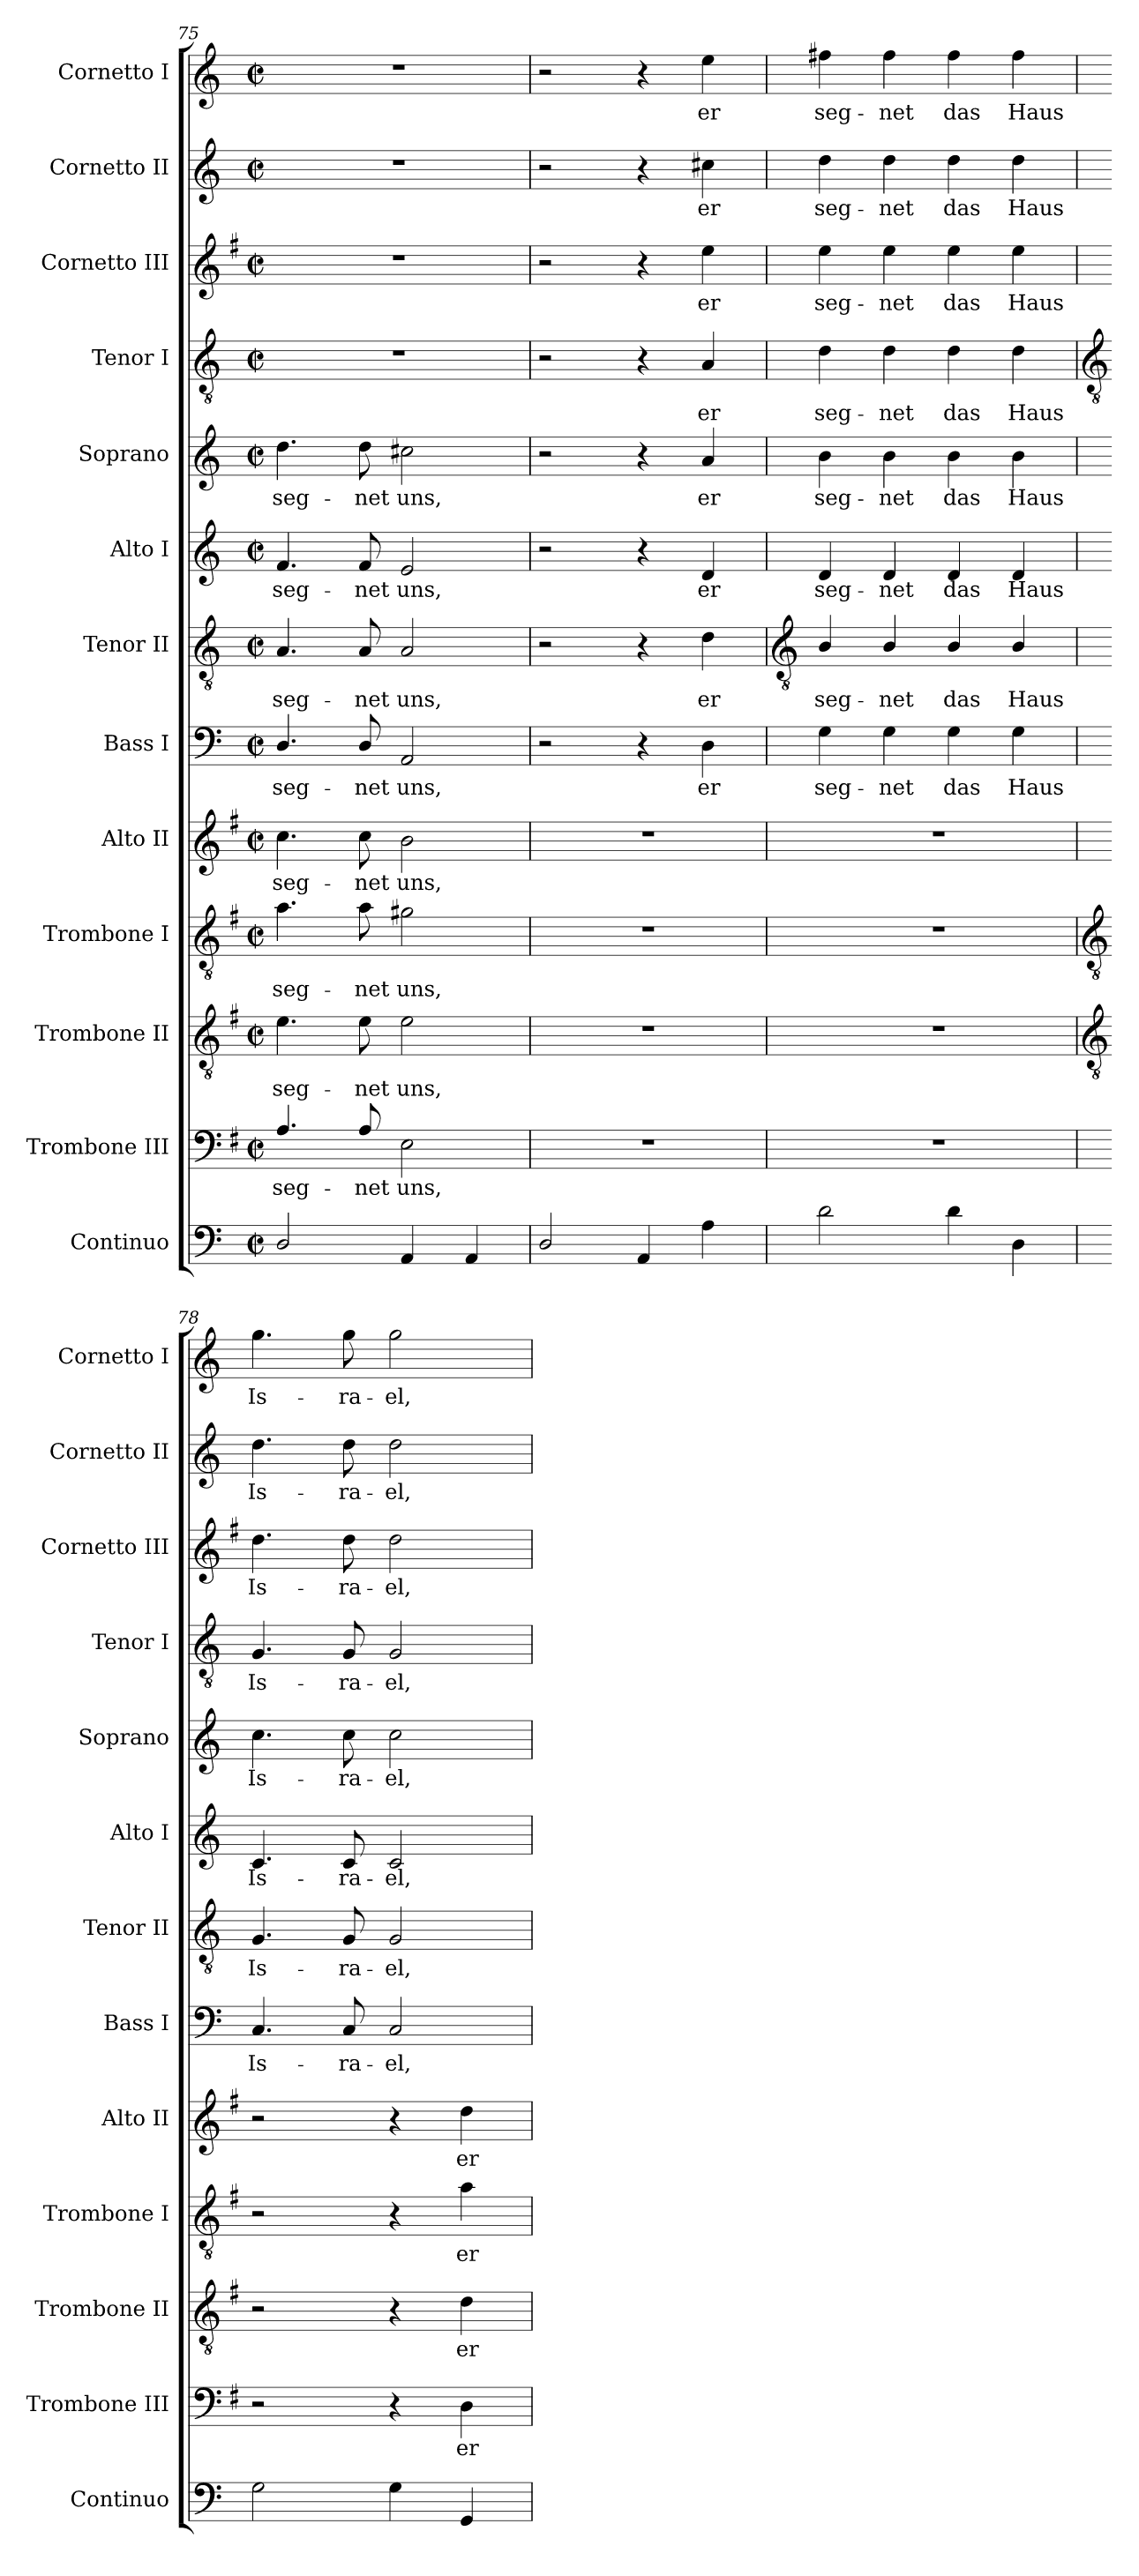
**kern	**kern	**text	**kern	**text	**kern	**text	**kern	**text	**kern	**text	**kern	**text	**kern	**text	**kern	**text	**kern	**text	**kern	**text	**kern	**text	**kern	**text
*part13	*part12	*part12	*part11	*part11	*part10	*part10	*part9	*part9	*part8	*part8	*part7	*part7	*part6	*part6	*part5	*part5	*part4	*part4	*part3	*part3	*part2	*part2	*part1	*part1
*staff13	*staff12	*staff12	*staff11	*staff11	*staff10	*staff10	*staff9	*staff9	*staff8	*staff8	*staff7	*staff7	*staff6	*staff6	*staff5	*staff5	*staff4	*staff4	*staff3	*staff3	*staff2	*staff2	*staff1	*staff1
*I"Continuo	*I"Trombone III	*	*I"Trombone II	*	*I"Trombone I	*	*I"Alto II	*	*I"Bass I	*	*I"Tenor II	*	*I"Alto I	*	*I"Soprano	*	*I"Tenor I	*	*I"Cornetto III	*	*I"Cornetto II	*	*I"Cornetto I	*
*I'Continuo	*I'Trombone III	*	*I'Trombone II	*	*I'Trombone I	*	*I'Alto II	*	*I'Bass I	*	*I'Tenor II	*	*I'Alto I	*	*I'Soprano	*	*I'Tenor I	*	*I'Cornetto III	*	*I'Cornetto II	*	*I'Cornetto I	*
*clefF4	*clefF4	*	*clefGv2	*	*clefGv2	*	*clefG2	*	*clefF4	*	*clefGv2	*	*clefG2	*	*clefG2	*	*clefGv2	*	*clefG2	*	*clefG2	*	*clefG2	*
*	*ITrd4c7	*	*ITrd4c7	*	*ITrd4c7	*	*ITrd4c7	*	*	*	*	*	*	*	*	*	*	*	*ITrd4c7	*	*	*	*	*
*k[]	*k[]	*	*k[]	*	*k[]	*	*k[]	*	*k[]	*	*k[]	*	*k[]	*	*k[]	*	*k[]	*	*k[]	*	*k[]	*	*k[]	*
*C:	*C:	*	*C:	*	*C:	*	*C:	*	*C:	*	*C:	*	*C:	*	*C:	*	*C:	*	*C:	*	*C:	*	*C:	*
*M2/2	*M2/2	*	*M2/2	*	*M2/2	*	*M2/2	*	*M2/2	*	*M2/2	*	*M2/2	*	*M2/2	*	*M2/2	*	*M2/2	*	*M2/2	*	*M2/2	*
*met(c|)	*met(c|)	*	*met(c|)	*	*met(c|)	*	*met(c|)	*	*met(c|)	*	*met(c|)	*	*met(c|)	*	*met(c|)	*	*met(c|)	*	*met(c|)	*	*met(c|)	*	*met(c|)	*
=75	=75	=75	=75	=75	=75	=75	=75	=75	=75	=75	=75	=75	=75	=75	=75	=75	=75	=75	=75	=75	=75	=75	=75	=75
!	!	!LO:LY:b	!	!LO:LY:b	!	!LO:LY:b	!	!LO:LY:b	!	!LO:LY:b	!	!LO:LY:b	!	!LO:LY:b	!	!LO:LY:b	!	!	!	!	!	!	!	!
2D/	4.D/	seg-	4.A	seg-	4.d	seg-	4.f	seg-	4.D/	seg-	4.A	seg-	4.f	seg-	4.dd	seg-	1r	.	1r	.	1r	.	1r	.
!	!	!LO:LY:b	!	!LO:LY:b	!	!LO:LY:b	!	!LO:LY:b	!	!LO:LY:b	!	!LO:LY:b	!	!LO:LY:b	!	!LO:LY:b	!	!	!	!	!	!	!	!
.	8D/	-net	8A	-net	8d	-net	8f	-net	8D/	-net	8A	-net	8f	-net	8dd	-net	.	.	.	.	.	.	.	.
!	!	!LO:LY:b	!	!LO:LY:b	!	!LO:LY:b	!	!LO:LY:b	!	!LO:LY:b	!	!LO:LY:b	!	!LO:LY:b	!	!LO:LY:b	!	!	!	!	!	!	!	!
4AA	2AA	uns,	2A	uns,	2c#X	uns,	2e	uns,	2AA	uns,	2A	uns,	2e	uns,	2cc#X	uns,	.	.	.	.	.	.	.	.
4AA	.	.	.	.	.	.	.	.	.	.	.	.	.	.	.	.	.	.	.	.	.	.	.	.
=76	=76	=76	=76	=76	=76	=76	=76	=76	=76	=76	=76	=76	=76	=76	=76	=76	=76	=76	=76	=76	=76	=76	=76	=76
2D/	1r	.	1r	.	1r	.	1r	.	2r	.	2r	.	2r	.	2r	.	2r	.	2r	.	2r	.	2r	.
4AA	.	.	.	.	.	.	.	.	4r	.	4r	.	4r	.	4r	.	4r	.	4r	.	4r	.	4r	.
!	!	!	!	!	!	!	!	!	!	!LO:LY:b	!	!LO:LY:b	!	!LO:LY:b	!	!LO:LY:b	!	!LO:LY:b	!	!LO:LY:b	!	!LO:LY:b	!	!LO:LY:b
4A	.	.	.	.	.	.	.	.	4D	er	4d	er	4d	er	4a	er	4A	er	4a	er	4cc#X	er	4ee	er
!!LO:LB:g=z
=77	=77	=77	=77	=77	=77	=77	=77	=77	=77	=77	=77	=77	=77	=77	=77	=77	=77	=77	=77	=77	=77	=77	=77	=77
*	*	*	*	*	*	*	*	*	*	*	*clefGv2	*	*	*	*	*	*	*	*	*	*	*	*	*
!	!	!	!	!	!	!	!	!	!	!LO:LY:b	!	!LO:LY:b	!	!LO:LY:b	!	!LO:LY:b	!	!LO:LY:b	!	!LO:LY:b	!	!LO:LY:b	!	!LO:LY:b
2d	1r	.	1r	.	1r	.	1r	.	4G	seg-	4B/	seg-	4d	seg-	4b	seg-	4d	seg-	4a	seg-	4dd	seg-	4ff#X	seg-
!	!	!	!	!	!	!	!	!	!	!LO:LY:b	!	!LO:LY:b	!	!LO:LY:b	!	!LO:LY:b	!	!LO:LY:b	!	!LO:LY:b	!	!LO:LY:b	!	!LO:LY:b
.	.	.	.	.	.	.	.	.	4G	-net	4B/	-net	4d	-net	4b	-net	4d	-net	4a	-net	4dd	-net	4ff#	-net
!	!	!	!	!	!	!	!	!	!	!LO:LY:b	!	!LO:LY:b	!	!LO:LY:b	!	!LO:LY:b	!	!LO:LY:b	!	!LO:LY:b	!	!LO:LY:b	!	!LO:LY:b
4d	.	.	.	.	.	.	.	.	4G	das	4B/	das	4d	das	4b	das	4d	das	4a	das	4dd	das	4ff#	das
!	!	!	!	!	!	!	!	!	!	!LO:LY:b	!	!LO:LY:b	!	!LO:LY:b	!	!LO:LY:b	!	!LO:LY:b	!	!LO:LY:b	!	!LO:LY:b	!	!LO:LY:b
4D	.	.	.	.	.	.	.	.	4G	Haus	4B/	Haus	4d	Haus	4b	Haus	4d	Haus	4a	Haus	4dd	Haus	4ff#	Haus
!!LO:LB:g=z
=78	=78	=78	=78	=78	=78	=78	=78	=78	=78	=78	=78	=78	=78	=78	=78	=78	=78	=78	=78	=78	=78	=78	=78	=78
*	*	*	*clefGv2	*	*clefGv2	*	*	*	*	*	*	*	*	*	*	*	*clefGv2	*	*	*	*	*	*	*
!	!	!	!	!	!	!	!	!	!	!LO:LY:b	!	!LO:LY:b	!	!LO:LY:b	!	!LO:LY:b	!	!LO:LY:b	!	!LO:LY:b	!	!LO:LY:b	!	!LO:LY:b
2G	2r	.	2r	.	2r	.	2r	.	4.C	Is-	4.G	Is-	4.c	Is-	4.cc	Is-	4.G	Is-	4.g	Is-	4.dd	Is-	4.gg	Is-
!	!	!	!	!	!	!	!	!	!	!LO:LY:b	!	!LO:LY:b	!	!LO:LY:b	!	!LO:LY:b	!	!LO:LY:b	!	!LO:LY:b	!	!LO:LY:b	!	!LO:LY:b
.	.	.	.	.	.	.	.	.	8C	-ra-	8G	-ra-	8c	-ra-	8cc	-ra-	8G	-ra-	8g	-ra-	8dd	-ra-	8gg	-ra-
!	!	!	!	!	!	!	!	!	!	!LO:LY:b	!	!LO:LY:b	!	!LO:LY:b	!	!LO:LY:b	!	!LO:LY:b	!	!LO:LY:b	!	!LO:LY:b	!	!LO:LY:b
4G	4r	.	4r	.	4r	.	4r	.	2C	-el,	2G	-el,	2c	-el,	2cc	-el,	2G	-el,	2g	-el,	2dd	-el,	2gg	-el,
!	!	!LO:LY:b	!	!LO:LY:b	!	!LO:LY:b	!	!LO:LY:b	!	!	!	!	!	!	!	!	!	!	!	!	!	!	!	!
4GG	4GG	er	4G	er	4d	er	4g	er	.	.	.	.	.	.	.	.	.	.	.	.	.	.	.	.
=	=	=	=	=	=	=	=	=	=	=	=	=	=	=	=	=	=	=	=	=	=	=	=	=
*-	*-	*-	*-	*-	*-	*-	*-	*-	*-	*-	*-	*-	*-	*-	*-	*-	*-	*-	*-	*-	*-	*-	*-	*-
